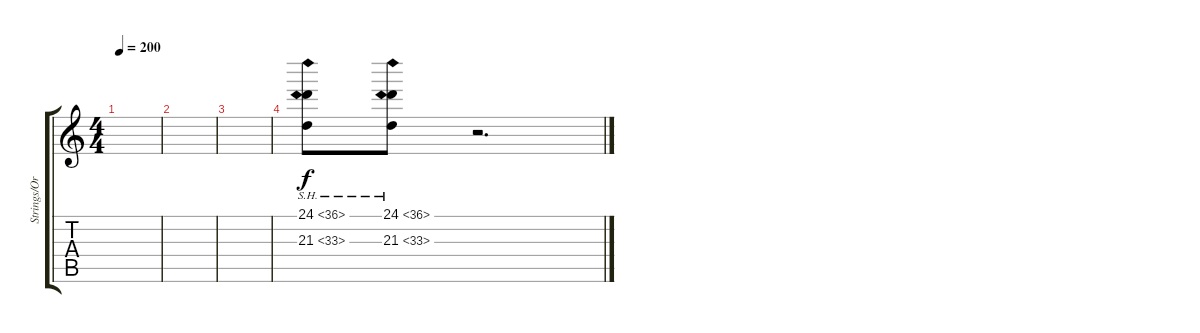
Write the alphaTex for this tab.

\track ("Strings/Orchestral hit" "Strings/Or") {instrument stringensemble1}
\staff {score tabs}
\tuning (D4 A3 F3 C3 G2 D2) {hide}
\ts (4 4)
\tempo 200
\clef g2
\ks c
|
|
|
(24.1{sh 12} 21.3{sh 12}).8{volume 16 instrument orchestrahit} (24.1{sh 12} 21.3{sh 12}).8 r.2{d}
